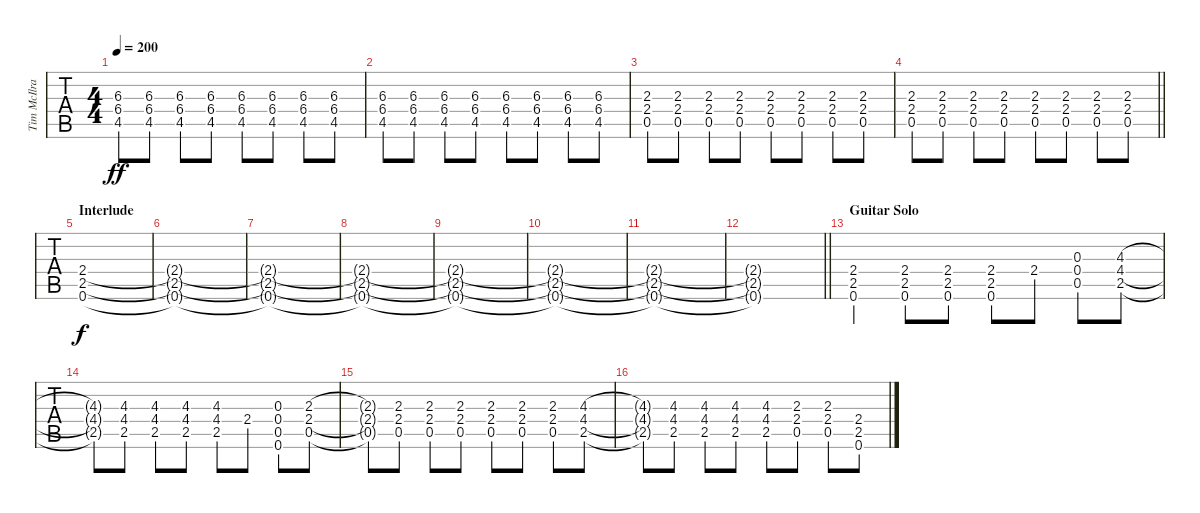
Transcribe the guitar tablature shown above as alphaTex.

\track ("Tim McIlrath - Guitar One" "Tim McIlra") {instrument distortionguitar}
\staff {tabs}
\tuning (Eb4 Bb3 Gb3 Db3 Ab2 Eb2) {hide}
\ts (4 4)
\tempo 200
\clef g2
\ks c
(6.3 6.4 4.5).8{dy ff} (6.3 6.4 4.5).8 (6.3 6.4 4.5).8 (6.3 6.4 4.5).8 (6.3 6.4 4.5).8 (6.3 6.4 4.5).8 (6.3 6.4 4.5).8 (6.3 6.4 4.5).8 |
(6.3 6.4 4.5).8 (6.3 6.4 4.5).8 (6.3 6.4 4.5).8 (6.3 6.4 4.5).8 (6.3 6.4 4.5).8 (6.3 6.4 4.5).8 (6.3 6.4 4.5).8 (6.3 6.4 4.5).8 |
(2.3 2.4 0.5).8 (2.3 2.4 0.5).8 (2.3 2.4 0.5).8 (2.3 2.4 0.5).8 (2.3 2.4 0.5).8 (2.3 2.4 0.5).8 (2.3 2.4 0.5).8 (2.3 2.4 0.5).8 |
\barLineRight lightlight
(2.3 2.4 0.5).8 (2.3 2.4 0.5).8 (2.3 2.4 0.5).8 (2.3 2.4 0.5).8 (2.3 2.4 0.5).8 (2.3 2.4 0.5).8 (2.3 2.4 0.5).8 (2.3 2.4 0.5).8 |
\section ("" "Interlude")
(2.4 2.5 0.6).1{dy f} |
(2.4{t} 2.5{t} 0.6{t}).1 |
(2.4{t} 2.5{t} 0.6{t}).1 |
(2.4{t} 2.5{t} 0.6{t}).1 |
(2.4{t} 2.5{t} 0.6{t}).1 |
(2.4{t} 2.5{t} 0.6{t}).1 |
(2.4{t} 2.5{t} 0.6{t}).1 |
\barLineRight lightlight
(2.4{t} 2.5{t} 0.6{t}).1 |
\section ("" "Guitar Solo")
(2.4 2.5 0.6).4 (2.4 2.5 0.6).8 (2.4 2.5 0.6).8 (2.4 2.5 0.6).8 2.4.8 (0.3 0.4 0.5).8 (4.3 4.4 2.5).8 |
(4.3{t} 4.4{t} 2.5{t}).8 (4.3 4.4 2.5).8 (4.3 4.4 2.5).8 (4.3 4.4 2.5).8 (4.3 4.4 2.5).8 2.4.8 (0.3 0.4 0.5 0.6).8 (2.3 2.4 0.5).8 |
(2.3{t} 2.4{t} 0.5{t}).8 (2.3 2.4 0.5).8 (2.3 2.4 0.5).8 (2.3 2.4 0.5).8 (2.3 2.4 0.5).8 (2.3 2.4 0.5).8 (2.3 2.4 0.5).8 (4.3 4.4 2.5).8 |
(4.3{t} 4.4{t} 2.5{t}).8 (4.3 4.4 2.5).8 (4.3 4.4 2.5).8 (4.3 4.4 2.5).8 (4.3 4.4 2.5).8 (2.3 2.4 0.5).8 (2.3 2.4 0.5).8 (2.4 2.5 0.6).8
